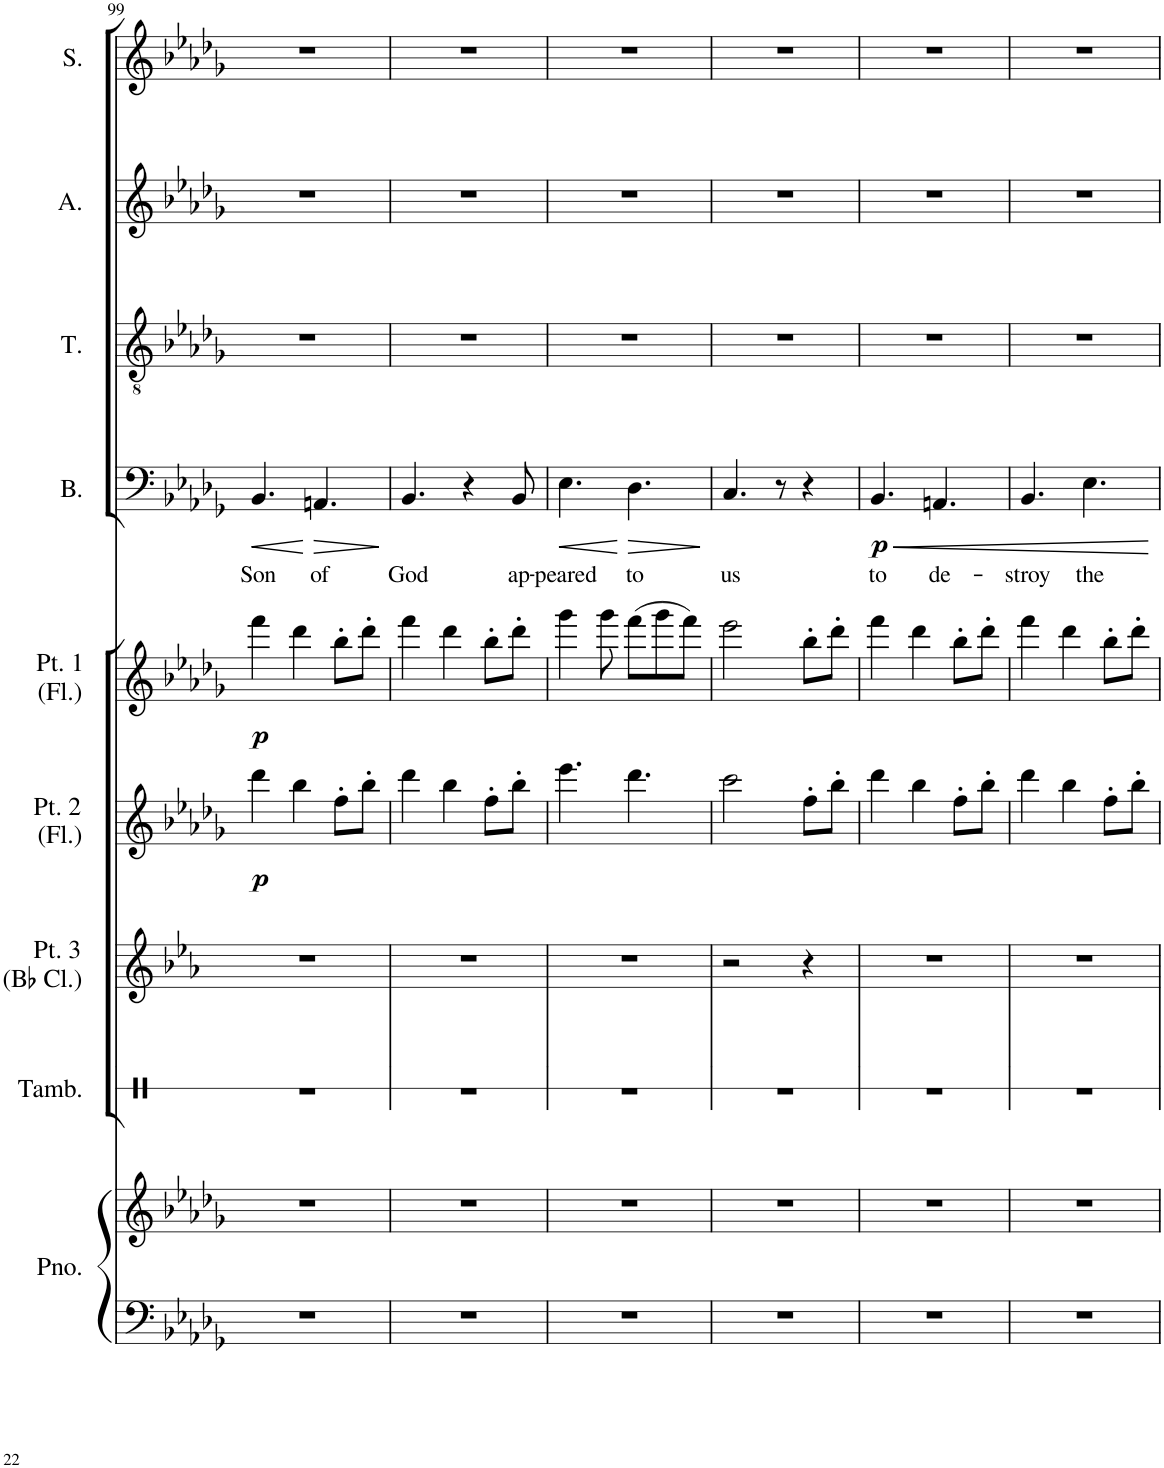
**kern	**kern	**kern	**kern	**kern	**dynam	**kern	**dynam	**kern	**text	**dynam	**kern	**kern	**kern
*part9	*part9	*part8	*part7	*part6	*part6	*part5	*part5	*part4	*part4	*part4	*part3	*part2	*part1
*staff10	*staff9	*staff8	*staff7	*staff6	*staff6	*staff5	*staff5	*staff4	*staff4	*staff4	*staff3	*staff2	*staff1
*I"Piano	*	*I"Tambourine	*I"Woodwind Part 3  (Bb Clarinet)	*I"Woodwind Part 2  (Flute)	*	*I"Woodwind Part 1 (Flute)	*	*I"Bass	*	*	*I"Tenor	*I"Alto	*I"Soprano
*I'Pno.	*	*I'Tamb.	*I'Pt. 3  (Bb Cl.)	*I'Pt. 2  (Fl.)	*	*I'Pt. 1 (Fl.)	*	*I'B.	*	*	*I'T.	*I'A.	*I'S.
!!LO:PB:g=z
*clefF4	*clefG2	*clefX	*clefG2	*clefG2	*	*clefG2	*	*clefF4	*	*	*clefGv2	*clefG2	*clefG2
*	*	*	*Trd1c2	*	*	*	*	*	*	*	*	*	*
*k[b-e-a-d-g-]	*k[b-e-a-d-g-]	*k[]	*k[b-e-a-]	*k[b-e-a-d-g-]	*	*k[b-e-a-d-g-]	*	*k[b-e-a-d-g-]	*	*	*k[b-e-a-d-g-]	*k[b-e-a-d-g-]	*k[b-e-a-d-g-]
*M6/8	*M6/8	*M6/8	*M6/8	*M6/8	*	*M6/8	*	*M6/8	*	*	*M6/8	*M6/8	*M6/8
=99	=99	=99	=99	=99	=99	=99	=99	=99	=99	=99	=99	=99	=99
!	!	!	!	!	!LO:DY:b	!	!LO:DY:b	!	!LO:LY:b	!LO:HP:b	!	!	!
2.r	2.r	2.r	2.r	4ddd-\	p	4fff\	p	4.BB-/	Son	<	2.r	2.r	2.r
.	.	.	.	4bb-\	.	4ddd-\	.	.	.	.	.	.	.
!	!	!	!	!	!	!	!	!	!LO:LY:b	!LO:HP:n=1:b	!	!	!
.	.	.	.	.	.	.	.	4.AAn/	of	[ >	.	.	.
.	.	.	.	8ff'\L	.	8bb-'\L	.	.	.	.	.	.	.
.	.	.	.	8bb-'\J	.	8ddd-'\J	.	.	.	.	.	.	.
.	.	.	.	.	.	.	.	.	.	]	.	.	.
=100	=100	=100	=100	=100	=100	=100	=100	=100	=100	=100	=100	=100	=100
!	!	!	!	!	!	!	!	!	!LO:LY:b	!	!	!	!
2.r	2.r	2.r	2.r	4ddd-\	.	4fff\	.	4.BB-/	God	.	2.r	2.r	2.r
.	.	.	.	4bb-\	.	4ddd-\	.	.	.	.	.	.	.
.	.	.	.	.	.	.	.	4r	.	.	.	.	.
.	.	.	.	8ff'\L	.	8bb-'\L	.	.	.	.	.	.	.
!	!	!	!	!	!	!	!	!	!LO:LY:b	!	!	!	!
.	.	.	.	8bb-'\J	.	8ddd-'\J	.	8BB-/	ap-	.	.	.	.
=101	=101	=101	=101	=101	=101	=101	=101	=101	=101	=101	=101	=101	=101
!	!	!	!	!	!	!	!	!	!LO:LY:b	!LO:HP:b	!	!	!
2.r	2.r	2.r	2.r	4.eee-\	.	4ggg-\	.	4.E-\	-peared	<	2.r	2.r	2.r
.	.	.	.	.	.	8ggg-\	.	.	.	.	.	.	.
!	!	!	!	!	!	!	!	!	!LO:LY:b	!LO:HP:n=1:b	!	!	!
.	.	.	.	4.ddd-\	.	(8fff\L	.	4.D-\	to	[ >	.	.	.
.	.	.	.	.	.	8ggg-\	.	.	.	.	.	.	.
.	.	.	.	.	.	8fff\J)	.	.	.	.	.	.	.
.	.	.	.	.	.	.	.	.	.	]	.	.	.
=102	=102	=102	=102	=102	=102	=102	=102	=102	=102	=102	=102	=102	=102
!	!	!	!	!	!	!	!	!	!LO:LY:b	!	!	!	!
2.r	2.r	2.r	2r	2ccc\	.	2eee-\	.	4.C/	us	.	2.r	2.r	2.r
.	.	.	.	.	.	.	.	8r	.	.	.	.	.
.	.	.	4r	8ff'\L	.	8bb-'\L	.	4r	.	.	.	.	.
.	.	.	.	8bb-'\J	.	8ddd-'\J	.	.	.	.	.	.	.
=103	=103	=103	=103	=103	=103	=103	=103	=103	=103	=103	=103	=103	=103
!	!	!	!	!	!	!	!	!	!LO:LY:b	!LO:HP:b	!	!	!
!	!	!	!	!	!	!	!	!	!	!LO:DY:n=1:b	!	!	!
2.r	2.r	2.r	2.r	4ddd-\	.	4fff\	.	4.BB-/	to	< p	2.r	2.r	2.r
.	.	.	.	4bb-\	.	4ddd-\	.	.	.	.	.	.	.
!	!	!	!	!	!	!	!	!	!LO:LY:b	!	!	!	!
.	.	.	.	.	.	.	.	4.AAn/	de-	.	.	.	.
.	.	.	.	8ff'\L	.	8bb-'\L	.	.	.	.	.	.	.
.	.	.	.	8bb-'\J	.	8ddd-'\J	.	.	.	.	.	.	.
=104	=104	=104	=104	=104	=104	=104	=104	=104	=104	=104	=104	=104	=104
!	!	!	!	!	!	!	!	!	!LO:LY:b	!	!	!	!
2.r	2.r	2.r	2.r	4ddd-\	.	4fff\	.	4.BB-/	-stroy	.	2.r	2.r	2.r
.	.	.	.	4bb-\	.	4ddd-\	.	.	.	.	.	.	.
!	!	!	!	!	!	!	!	!	!LO:LY:b	!	!	!	!
.	.	.	.	.	.	.	.	4.E-\	the	.	.	.	.
.	.	.	.	8ff'\L	.	8bb-'\L	.	.	.	.	.	.	.
.	.	.	.	8bb-'\J	.	8ddd-'\J	.	.	.	.	.	.	.
.	.	.	.	.	.	.	.	.	.	[	.	.	.
=	=	=	=	=	=	=	=	=	=	=	=	=	=
*-	*-	*-	*-	*-	*-	*-	*-	*-	*-	*-	*-	*-	*-
